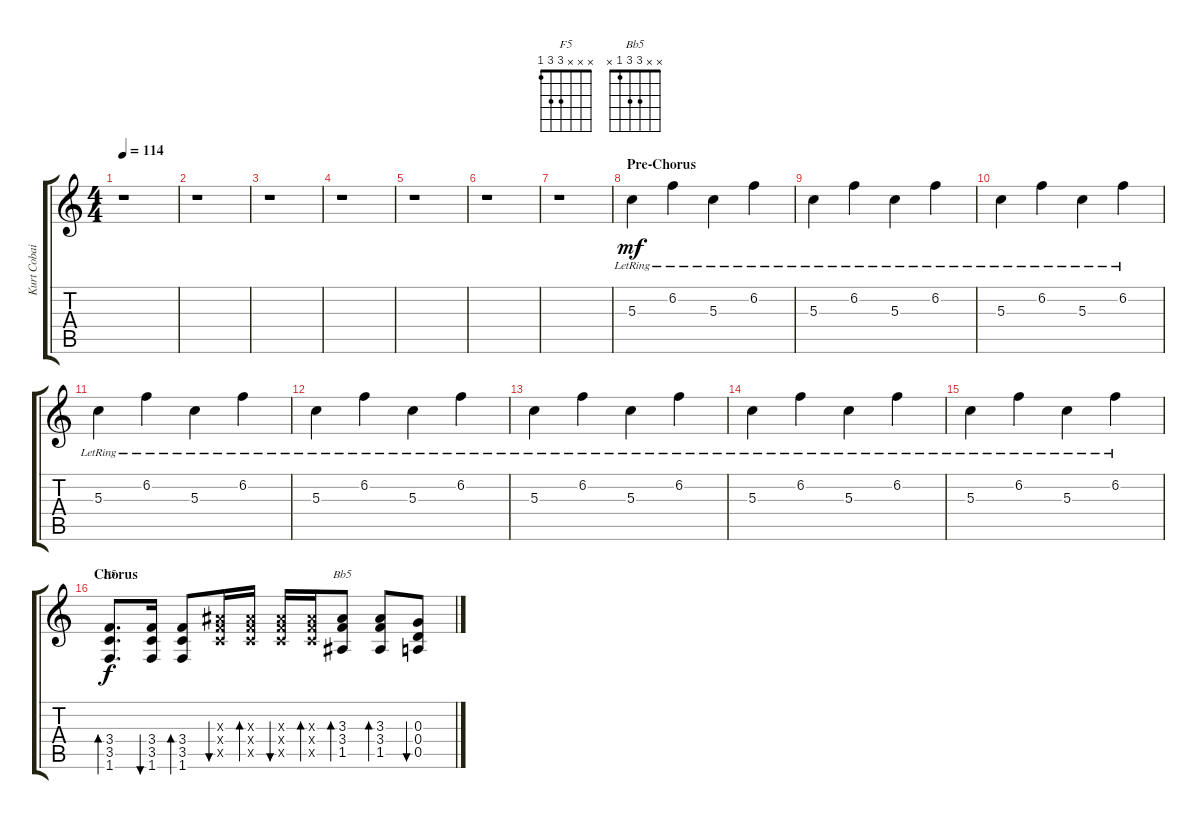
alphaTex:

\track ("Kurt Cobain - Main Guitar" "Kurt Cobai") {instrument distortionguitar}
\staff {score tabs}
\tuning (E4 B3 G3 D3 A2 E2) {hide}
\chord ("F5" x x x 3 3 1)
\chord ("Bb5" x x 3 3 1 x)
\ts (4 4)
\tempo 114
\clef g2
\ks c
r.1{dy f} |
r.1 |
r.1 |
r.1 |
r.1 |
r.1 |
r.1 |
\section ("" "Pre-Chorus")
5.3{lr}.4{dy mf} 6.2{lr}.4 5.3{lr}.4 6.2{lr}.4 |
5.3{lr}.4 6.2{lr}.4 5.3{lr}.4 6.2{lr}.4 |
5.3{lr}.4 6.2{lr}.4 5.3{lr}.4 6.2{lr}.4 |
5.3{lr}.4 6.2{lr}.4 5.3{lr}.4 6.2{lr}.4 |
5.3{lr}.4 6.2{lr}.4 5.3{lr}.4 6.2{lr}.4 |
5.3{lr}.4 6.2{lr}.4 5.3{lr}.4 6.2{lr}.4 |
5.3{lr}.4 6.2{lr}.4 5.3{lr}.4 6.2{lr}.4 |
5.3{lr}.4 6.2{lr}.4 5.3{lr}.4 6.2{lr}.4 |
\section ("" "Chorus")
(3.4 3.5 1.6).8{d bd 30 ch "F5" dy f} (3.4 3.5 1.6).16{bu 30} (3.4 3.5 1.6).8{bd 30} (3.3{x} 3.4{x} 3.5{x}).16{bu 30} (3.3{x} 3.4{x} 3.5{x}).16{bd 30} (3.3{x} 3.4{x} 3.5{x}).16{bu 30} (3.3{x} 3.4{x} 3.5{x}).16{bd 30} (3.3 3.4 1.5).8{bd 30 ch "Bb5"} (3.3 3.4 1.5).8{bd 30} (0.3 0.4 0.5).8{bu 30}
